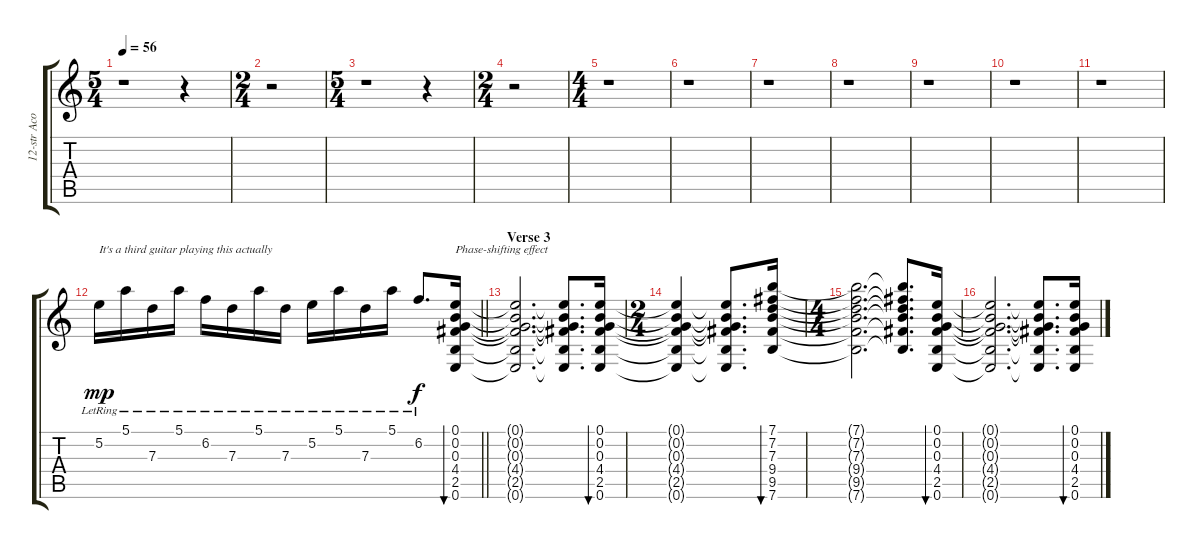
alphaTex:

\track ("12-str Acoustic (Gilmour)" "12-str Aco") {instrument acousticguitarsteel}
\staff {score tabs}
\tuning (E4 B3 G3 D3 A2 E2) {hide}
\ts (5 4)
\tempo 56
\clef g2
\ks c
r.1{dy f} r.4 |
\ts (2 4)
r.2 |
\ts (5 4)
r.1 r.4 |
\ts (2 4)
r.2 |
\ts (4 4)
r.1 |
r.1 |
r.1 |
r.1 |
r.1 |
r.1 |
r.1 |
\barLineRight lightlight
5.2{lr}.16{txt "It's a third guitar playing this actually" dy mp} 5.1{lr}.16 7.3{lr}.16 5.1{lr}.16 6.2{lr}.16 7.3{lr}.16 5.1{lr}.16 7.3{lr}.16 5.2{lr}.16 5.1{lr}.16 7.3{lr}.16 5.1{lr}.16 6.2{lr}.8{d dy f} (0.1 0.2 0.3 4.4 2.5 0.6).16{bu 240 txt "Phase-shifting effect"} |
\section ("" "Verse 3")
(0.1{t} 0.2{t} 0.3{t} 4.4{t} 2.5{t} 0.6{t}).2{d} (0.1{t} 0.2{t} 0.3{t} 4.4{t} 2.5{t} 0.6{t}).8{d} (0.1 0.2 0.3 4.4 2.5 0.6).16{bu 240} |
\ts (2 4)
(0.1{t} 0.2{t} 0.3{t} 4.4{t} 2.5{t} 0.6{t}).4 (0.1{t} 0.2{t} 0.3{t} 4.4{t} 2.5{t} 0.6{t}).8{d} (7.1 7.2 7.3 9.4 9.5 7.6).16{bu 240} |
\ts (4 4)
(7.1{t} 7.2{t} 7.3{t} 9.4{t} 9.5{t} 7.6{t}).2{d} (7.1{t} 7.2{t} 7.3{t} 9.4{t} 9.5{t} 7.6{t}).8{d} (0.1 0.2 0.3 4.4 2.5 0.6).16{bu 240} |
(0.1{t} 0.2{t} 0.3{t} 4.4{t} 2.5{t} 0.6{t}).2{d} (0.1{t} 0.2{t} 0.3{t} 4.4{t} 2.5{t} 0.6{t}).8{d} (0.1 0.2 0.3 4.4 2.5 0.6).16{bu 240}
